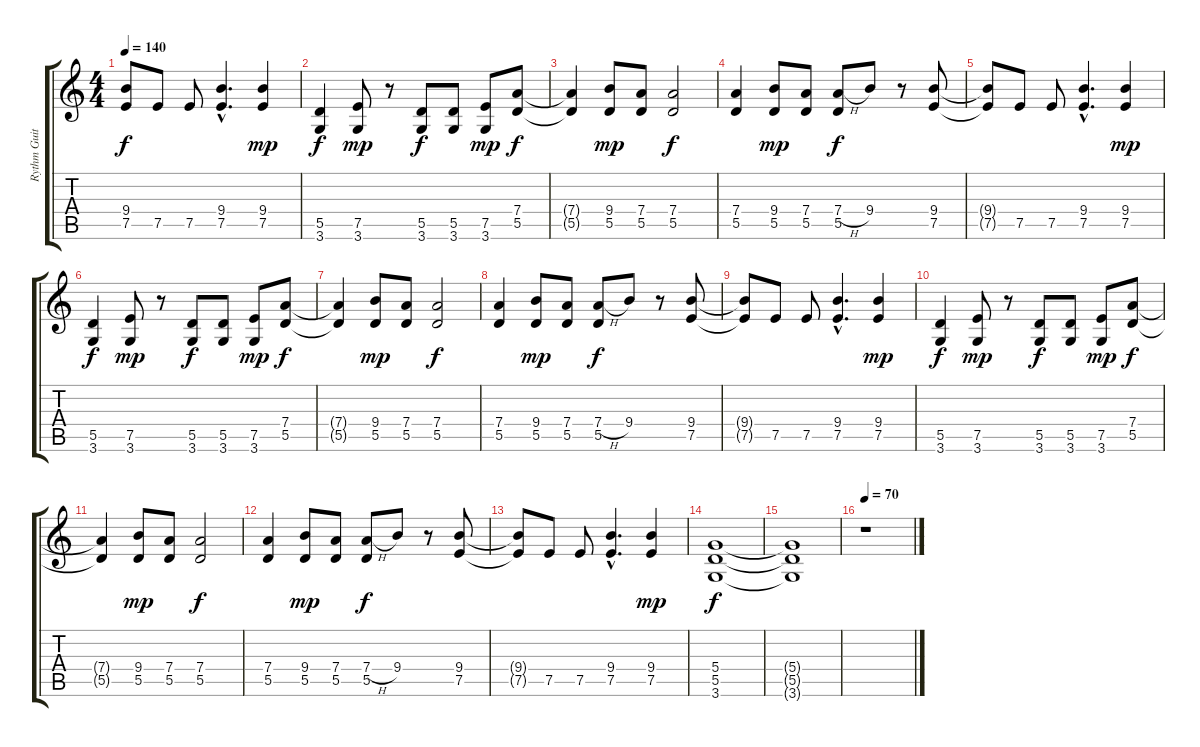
\track ("Rythm Guitar" "Rythm Guit") {instrument electricguitarclean}
\staff {score tabs}
\tuning (E4 B3 G3 D3 A2 E2) {hide}
\ts (4 4)
\tempo 140
\clef g2
\ks c
(9.4{t} 7.5{t}).8{dy f} 7.5.8 7.5.8 (9.4{hac} 7.5{hac}).4{d} (9.4 7.5).4{dy mp} |
(5.5 3.6).4{dy f} (7.5 3.6).8{dy mp} r.8 (5.5 3.6).8{dy f} (5.5 3.6).8 (7.5 3.6).8{dy mp} (7.4 5.5).8{dy f} |
(7.4{t} 5.5{t}).4 (9.4 5.5).8{dy mp} (7.4 5.5).8 (7.4 5.5).2{dy f} |
(7.4 5.5).4 (9.4 5.5).8{dy mp} (7.4 5.5).8 (7.4{h} 5.5).8{dy f} 9.4.8 r.8 (9.4 7.5).8 |
(9.4{t} 7.5{t}).8 7.5.8 7.5.8 (9.4{hac} 7.5{hac}).4{d} (9.4 7.5).4{dy mp} |
(5.5 3.6).4{dy f} (7.5 3.6).8{dy mp} r.8 (5.5 3.6).8{dy f} (5.5 3.6).8 (7.5 3.6).8{dy mp} (7.4 5.5).8{dy f} |
(7.4{t} 5.5{t}).4 (9.4 5.5).8{dy mp} (7.4 5.5).8 (7.4 5.5).2{dy f} |
(7.4 5.5).4 (9.4 5.5).8{dy mp} (7.4 5.5).8 (7.4{h} 5.5).8{dy f} 9.4.8 r.8 (9.4 7.5).8 |
(9.4{t} 7.5{t}).8 7.5.8 7.5.8 (9.4{hac} 7.5{hac}).4{d} (9.4 7.5).4{dy mp} |
(5.5 3.6).4{dy f} (7.5 3.6).8{dy mp} r.8 (5.5 3.6).8{dy f} (5.5 3.6).8 (7.5 3.6).8{dy mp} (7.4 5.5).8{dy f} |
(7.4{t} 5.5{t}).4 (9.4 5.5).8{dy mp} (7.4 5.5).8 (7.4 5.5).2{dy f} |
(7.4 5.5).4 (9.4 5.5).8{dy mp} (7.4 5.5).8 (7.4{h} 5.5).8{dy f} 9.4.8 r.8 (9.4 7.5).8 |
(9.4{t} 7.5{t}).8 7.5.8 7.5.8 (9.4{hac} 7.5{hac}).4{d} (9.4 7.5).4{dy mp} |
(5.4 5.5 3.6).1{dy f} |
(5.4{t} 5.5{t} 3.6{t}).1 |
\tempo 70
r.1
